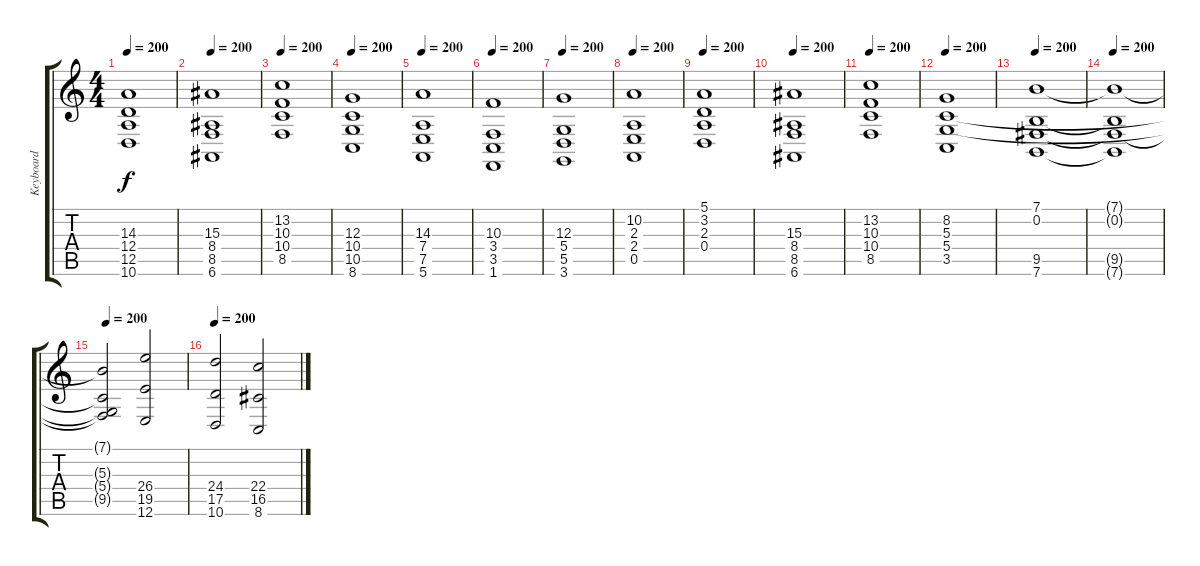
\track ("Keyboard" "Keyboard") {instrument pad2warm}
\staff {score tabs}
\tuning (E4 B3 G3 D3 A2 E2) {hide}
\ts (4 4)
\tempo 200
\clef g2
\ks c
(14.3 12.4 12.5 10.6).1{dy f} |
\tempo 200
(15.3 8.4 8.5 6.6).1 |
\tempo 200
(13.2 10.3 10.4 8.5).1 |
\tempo 200
(12.3 10.4 10.5 8.6).1 |
\tempo 200
(14.3 7.4 7.5 5.6).1 |
\tempo 200
(10.3 3.4 3.5 1.6).1 |
\tempo 200
(12.3 5.4 5.5 3.6).1 |
\tempo 200
(10.2 2.3 2.4 0.5).1 |
\tempo 200
(5.1 3.2 2.3 0.4).1 |
\tempo 200
(15.3 8.4 8.5 6.6).1 |
\tempo 200
(13.2 10.3 10.4 8.5).1 |
\tempo 200
(8.2 5.3 5.4 3.5).1 |
\tempo 200
(7.1 0.2 9.5 7.6).1 |
\tempo 200
(7.1{t} 0.2{t} 9.5{t} 7.6{t}).1 |
\tempo 200
(7.1{t} 5.3{t} 5.4{t} 9.5{t}).2 (26.4 19.5 12.6).2 |
\tempo 200
(24.4 17.5 10.6).2 (22.4 16.5 8.6).2
